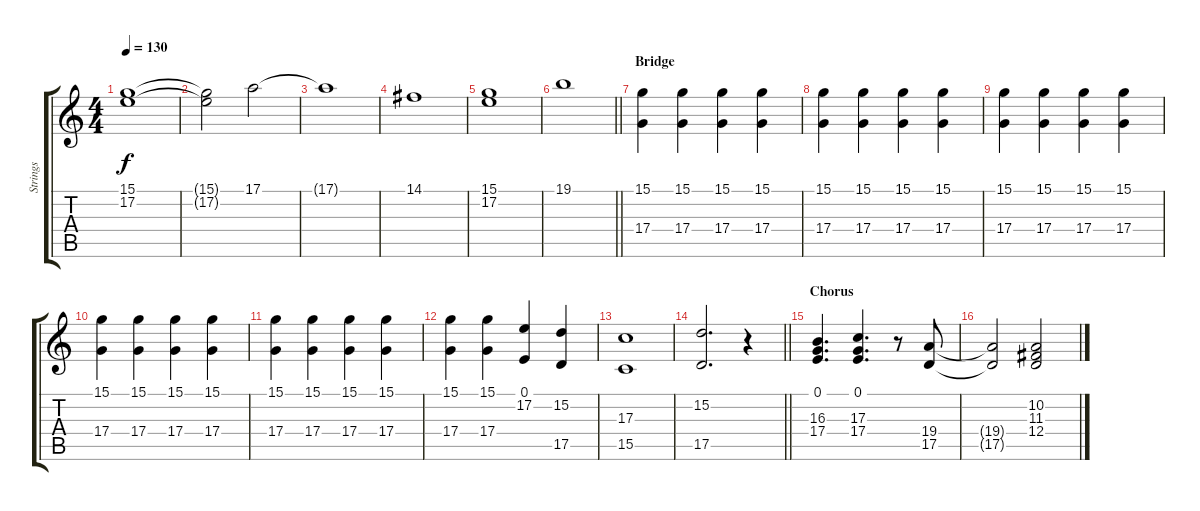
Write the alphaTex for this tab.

\track ("Strings" "Strings") {instrument synthstrings1}
\staff {score tabs}
\tuning (E4 B3 G3 D3 A2 E2) {hide}
\ts (4 4)
\tempo 130
\clef g2
\ks c
(15.1 17.2).1{dy f} |
(15.1{t} 17.2{t}).2 17.1.2 |
17.1{t}.1 |
14.1.1 |
(15.1 17.2).1 |
\barLineRight lightlight
19.1.1 |
\section ("" "Bridge")
(15.1 17.4).4 (15.1 17.4).4 (15.1 17.4).4 (15.1 17.4).4 |
(15.1 17.4).4 (15.1 17.4).4 (15.1 17.4).4 (15.1 17.4).4 |
(15.1 17.4).4 (15.1 17.4).4 (15.1 17.4).4 (15.1 17.4).4 |
(15.1 17.4).4 (15.1 17.4).4 (15.1 17.4).4 (15.1 17.4).4 |
(15.1 17.4).4 (15.1 17.4).4 (15.1 17.4).4 (15.1 17.4).4 |
(15.1 17.4).4 (15.1 17.4).4 (0.1 17.2).4 (15.2 17.5).4 |
(17.3 15.5).1 |
\barLineRight lightlight
(15.2 17.5).2{d} r.4 |
\section ("" "Chorus")
(0.1 16.3 17.4).4{d} (0.1 17.3 17.4).4{d} r.8 (19.4 17.5).8 |
(19.4{t} 17.5{t}).2 (10.2 11.3 12.4).2
